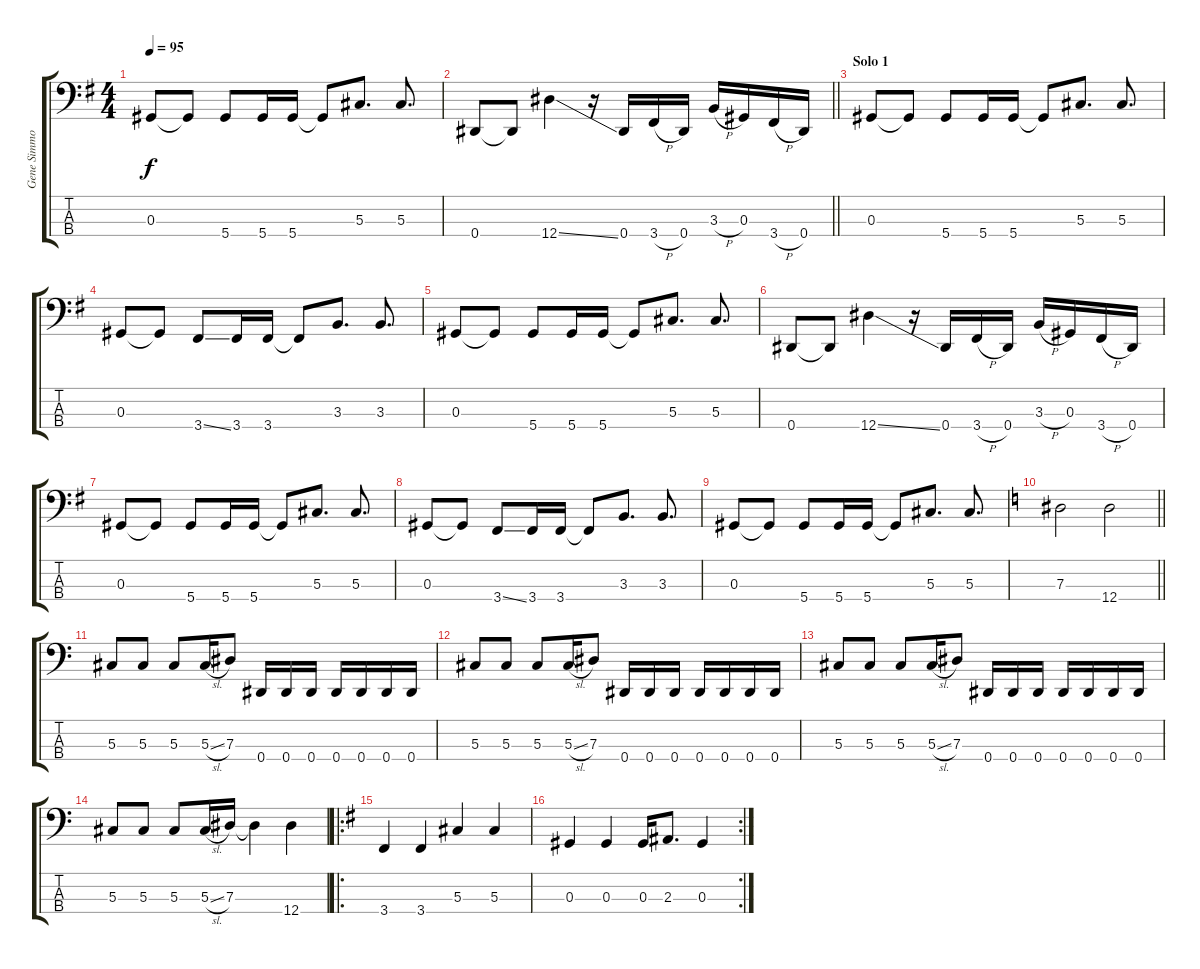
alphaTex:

\track ("Gene Simmons" "Gene Simmo") {instrument electricbasspick}
\staff {score tabs}
\tuning (Gb2 Db2 Ab1 Eb1) {hide}
\ts (4 4)
\tempo 95
\clef f4
\ks eminor
0.3.8{dy f} 0.3{t}.8 5.4.8 5.4.16 5.4.16 5.4{t}.8 5.3.8{d} 5.3.8{d} |
\barLineRight lightlight
0.4.8 0.4{t}.8 12.4{ss}.4 r.16 0.4.16 3.4{h}.16 0.4.16 3.3{h}.16 0.3.16 3.4{h}.16 0.4.16 |
\section ("" "Solo 1")
0.3.8 0.3{t}.8 5.4.8 5.4.16 5.4.16 5.4{t}.8 5.3.8{d} 5.3.8{d} |
0.3.8 0.3{t}.8 3.4{ss}.8 3.4.16 3.4.16 3.4{t}.8 3.3.8{d} 3.3.8{d} |
0.3.8 0.3{t}.8 5.4.8 5.4.16 5.4.16 5.4{t}.8 5.3.8{d} 5.3.8{d} |
0.4.8 0.4{t}.8 12.4{ss}.4 r.16 0.4.16 3.4{h}.16 0.4.16 3.3{h}.16 0.3.16 3.4{h}.16 0.4.16 |
0.3.8 0.3{t}.8 5.4.8 5.4.16 5.4.16 5.4{t}.8 5.3.8{d} 5.3.8{d} |
0.3.8 0.3{t}.8 3.4{ss}.8 3.4.16 3.4.16 3.4{t}.8 3.3.8{d} 3.3.8{d} |
0.3.8 0.3{t}.8 5.4.8 5.4.16 5.4.16 5.4{t}.8 5.3.8{d} 5.3.8{d} |
\barLineRight lightlight
\ks c
7.3.2 12.4.2 |
5.3.8 5.3.8 5.3.8 5.3{sl}.16 7.3.8 0.4.16 0.4.16 0.4.16 0.4.16 0.4.16 0.4.16 0.4.16 |
5.3.8 5.3.8 5.3.8 5.3{sl}.16 7.3.8 0.4.16 0.4.16 0.4.16 0.4.16 0.4.16 0.4.16 0.4.16 |
5.3.8 5.3.8 5.3.8 5.3{sl}.16 7.3.8 0.4.16 0.4.16 0.4.16 0.4.16 0.4.16 0.4.16 0.4.16 |
5.3.8 5.3.8 5.3.8 5.3{sl}.16 7.3.16 7.3{t}.4 12.4.4 |
\ro
\ks eminor
3.4.4 3.4.4 5.3.4 5.3.4 |
\rc 2
0.3.4 0.3.4 0.3.16 2.3.8{d} 0.3.4
